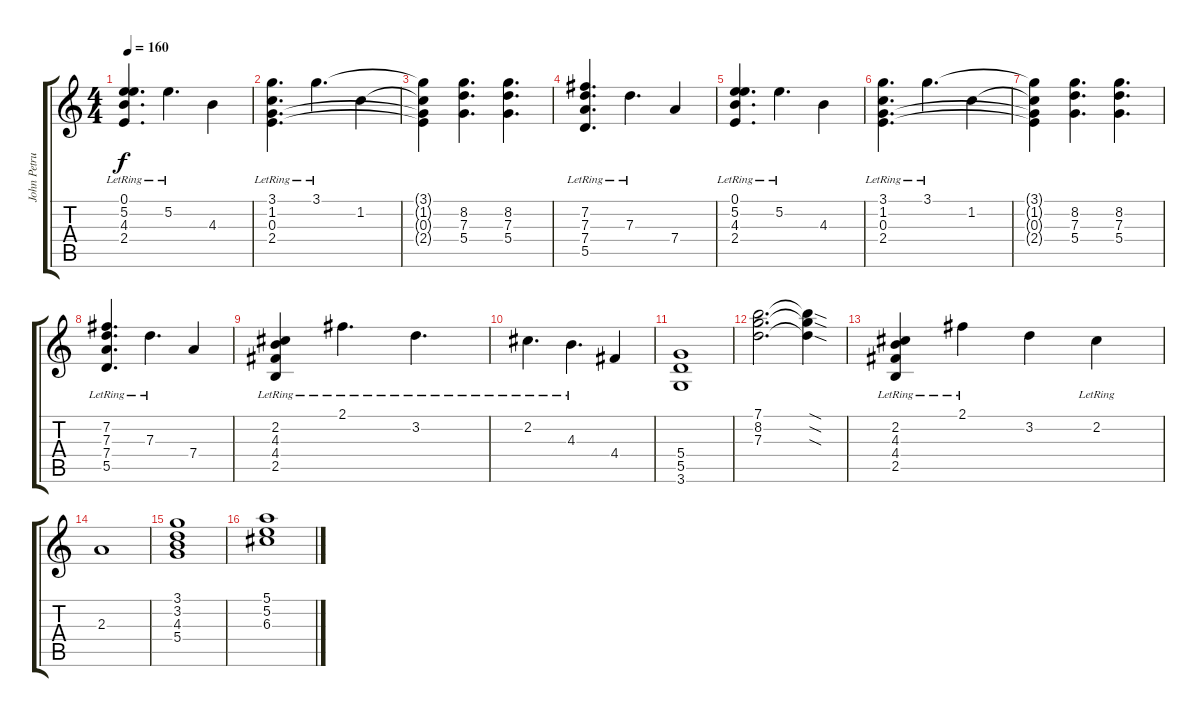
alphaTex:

\track ("John Petrucci" "John Petru") {instrument distortionguitar}
\staff {score tabs}
\tuning (E4 B3 G3 D3 A2 E2) {hide}
\ts (4 4)
\tempo 160
\clef g2
\ks c
(0.1{lr} 5.2 4.3{lr} 2.4{lr}).4{d dy f} 5.2{lr}.4{d} 4.3.4 |
(3.1 1.2{lr} 0.3{lr} 2.4{lr}).4{d} 3.1{lr}.4{d} 1.2.4 |
(3.1{t} 1.2{t} 0.3{t} 2.4{t}).4 (8.2 7.3 5.4).4{d} (8.2 7.3 5.4).4{d} |
(7.2{lr} 7.3 7.4{lr} 5.5{lr}).4{d} 7.3{lr}.4{d} 7.4.4 |
(0.1{lr} 5.2 4.3{lr} 2.4{lr}).4{d} 5.2{lr}.4{d} 4.3.4 |
(3.1 1.2{lr} 0.3{lr} 2.4{lr}).4{d} 3.1{lr}.4{d} 1.2.4 |
(3.1{t} 1.2{t} 0.3{t} 2.4{t}).4 (8.2 7.3 5.4).4{d} (8.2 7.3 5.4).4{d} |
(7.2{lr} 7.3 7.4{lr} 5.5{lr}).4{d} 7.3{lr}.4{d} 7.4.4 |
(2.2{lr} 4.3{lr} 4.4{lr} 2.5{lr}).4 2.1{lr}.4{d} 3.2{lr}.4{d} |
2.2{lr}.4{d} 4.3{lr}.4{d} 4.4.4 |
(5.4 5.5 3.6).1 |
(7.1 8.2 7.3).2{d} (7.1{sod t} 8.2{sod t} 7.3{sod t}).4 |
(2.2 4.3{lr} 4.4{lr} 2.5{lr}).4 2.1{lr}.4 3.2.4 2.2{lr}.4 |
2.3.1 |
(3.1 3.2 4.3 5.4).1 |
(5.1 5.2 6.3).1
